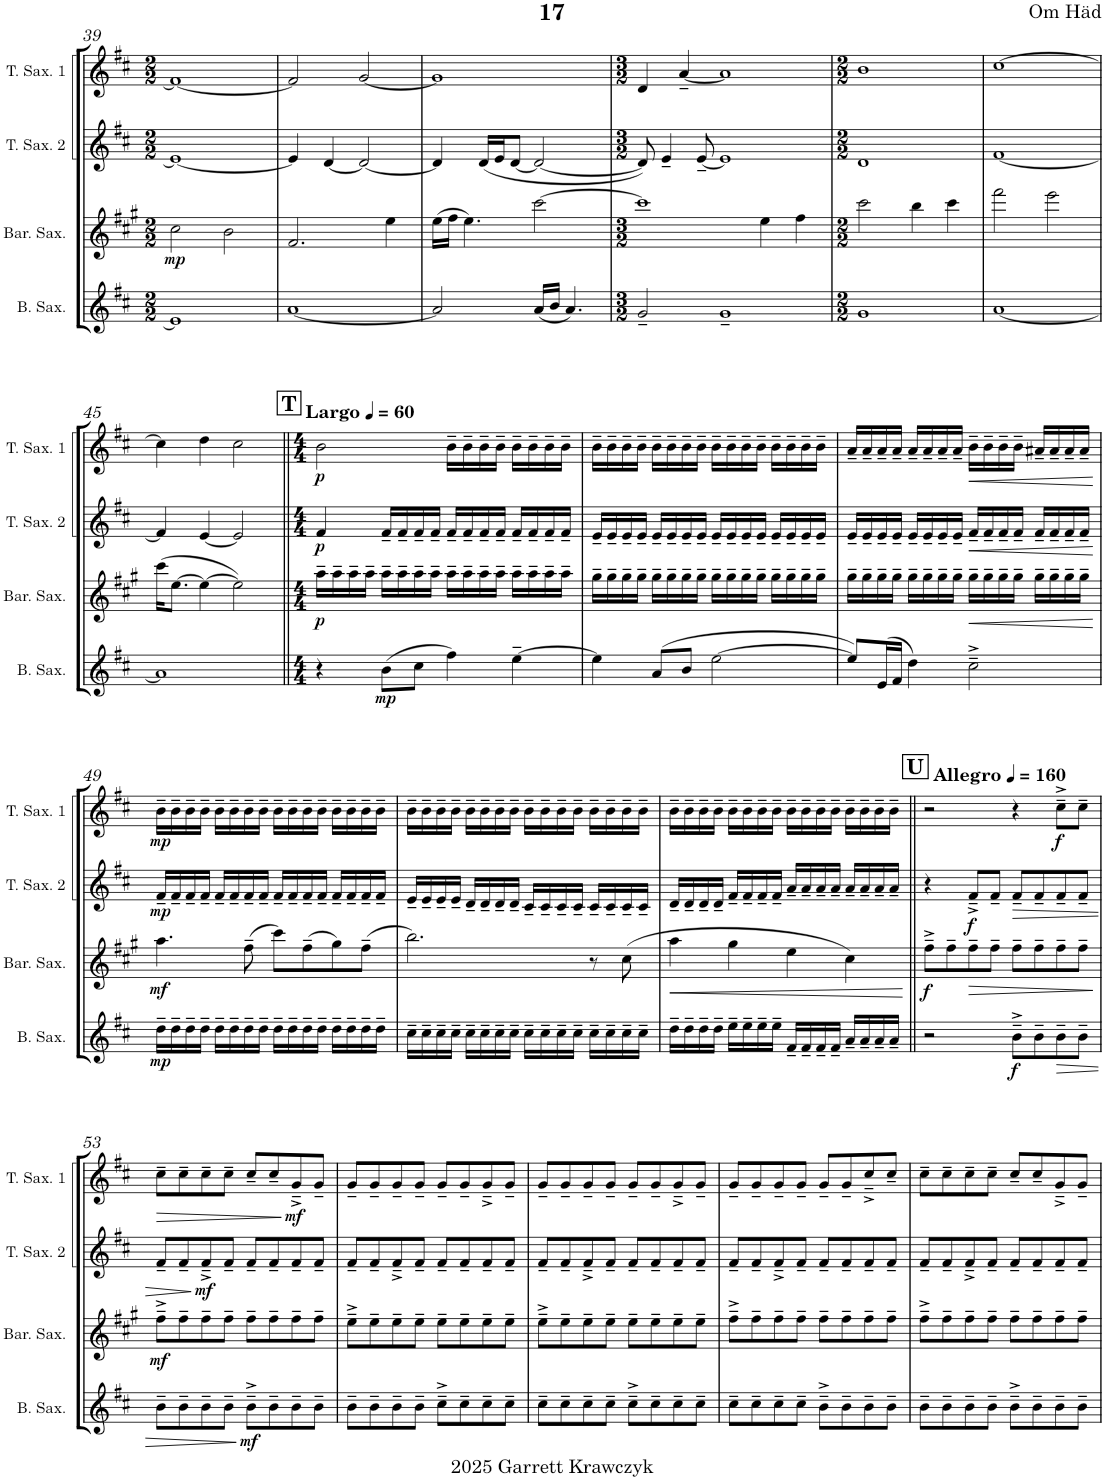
**kern	**dynam	**kern	**dynam	**kern	**dynam	**kern	**dynam
*part4	*part4	*part3	*part3	*part2	*part2	*part1	*part1
*staff4	*staff4	*staff3	*staff3	*staff2	*staff2	*staff1	*staff1
*I"Bass Saxophone	*	*I"Baritone Saxophone	*	*I"Tenor Saxophone 2	*	*I"Tenor Saxophone 1	*
*I'B. Sax.	*	*I'Bar. Sax.	*	*I'T. Sax. 2	*	*I'T. Sax. 1	*
!!LO:PB:g=z
*clefG2	*	*clefG2	*	*clefG2	*	*clefG2	*
*Trd15c26	*	*Trd12c21	*	*Trd8c14	*	*Trd8c14	*
*k[f#c#]	*	*k[f#c#g#]	*	*k[f#c#]	*	*k[f#c#]	*
*M2/2	*	*M2/2	*	*M2/2	*	*M2/2	*
=39	=39	=39	=39	=39	=39	=39	=39
!	!	!	!LO:DY:b	!	!	!	!
1e]	.	2cc#\	mp	1e_	.	1f#_	.
.	.	2b\	.	.	.	.	.
=40	=40	=40	=40	=40	=40	=40	=40
[1a	.	2.f#/	.	4e/]	.	2f#/]	.
.	.	.	.	[4d/	.	.	.
.	.	.	.	2d/_	.	[2g/	.
.	.	4ee\	.	.	.	.	.
=41	=41	=41	=41	=41	=41	=41	=41
2a/]	.	(16ee\LL	.	4d/]	.	1g]	.
.	.	16ff#\JJ	.	.	.	.	.
.	.	4.ee\)	.	.	.	.	.
.	.	.	.	(16d/LL	.	.	.
.	.	.	.	16e/J	.	.	.
.	.	.	.	[8d/J	.	.	.
(16a/LL	.	[2ccc#\	.	2d/_	.	.	.
16b/JJ	.	.	.	.	.	.	.
4.a/)	.	.	.	.	.	.	.
=42	=42	=42	=42	=42	=42	=42	=42
*M3/2	*	*M3/2	*	*M3/2	*	*M3/2	*
2g~/	.	1ccc#]	.	8d/])	.	4d/	.
.	.	.	.	4e~/	.	.	.
.	.	.	.	.	.	[4a~/	.
.	.	.	.	[8e~/	.	.	.
1g~	.	.	.	1e]	.	1a]	.
.	.	4ee\	.	.	.	.	.
.	.	4ff#\	.	.	.	.	.
=43	=43	=43	=43	=43	=43	=43	=43
*M2/2	*	*M2/2	*	*M2/2	*	*M2/2	*
1g	.	2ccc#\	.	1d	.	1b	.
.	.	4bb\	.	.	.	.	.
.	.	4ccc#\	.	.	.	.	.
=44	=44	=44	=44	=44	=44	=44	=44
[1a	.	2fff#\	.	[1f#	.	[1cc#	.
.	.	2eee\	.	.	.	.	.
!!LO:LB:g=z
=45	=45	=45	=45	=45	=45	=45	=45
1a]	.	(16ccc#\KL	.	4f#/]	.	4cc#\]	.
.	.	[8.ee\J	.	.	.	.	.
.	.	4ee\_	.	[4e/	.	4dd\	.
.	.	2ee\])	.	2e/]	.	2cc#\	.
=46||	=46||	=46||	=46||	=46||	=46||	=46||	=46||
*M4/4	*	*M4/4	*	*M4/4	*	*M4/4	*
!	!	!	!LO:DY:b	!	!LO:DY:b	!	!LO:DY:b
4r	.	16aa~\LL	p	4f#/	p	2b\	p
.	.	16aa~\	.	.	.	.	.
.	.	16aa~\	.	.	.	.	.
.	.	16aa~\JJ	.	.	.	.	.
!	!LO:DY:b	!	!	!	!	!	!
(8b\L	mp	16aa~\LL	.	16f#~/LL	.	.	.
.	.	16aa~\	.	16f#~/	.	.	.
8cc#\J	.	16aa~\	.	16f#~/	.	.	.
.	.	16aa~\JJ	.	16f#~/JJ	.	.	.
4ff#\)	.	16aa~\LL	.	16f#~/LL	.	16b~\LL	.
.	.	16aa~\	.	16f#~/	.	16b~\	.
.	.	16aa~\	.	16f#~/	.	16b~\	.
.	.	16aa~\JJ	.	16f#~/JJ	.	16b~\JJ	.
[4ee~\	.	16aa~\LL	.	16f#~/LL	.	16b~\LL	.
.	.	16aa~\	.	16f#~/	.	16b~\	.
.	.	16aa~\	.	16f#~/	.	16b~\	.
.	.	16aa~\JJ	.	16f#~/JJ	.	16b~\JJ	.
=47	=47	=47	=47	=47	=47	=47	=47
4ee\]	.	16gg#~\LL	.	16e~/LL	.	16b~\LL	.
.	.	16gg#~\	.	16e~/	.	16b~\	.
.	.	16gg#~\	.	16e~/	.	16b~\	.
.	.	16gg#~\JJ	.	16e~/JJ	.	16b~\JJ	.
(8a/L	.	16gg#~\LL	.	16e~/LL	.	16b~\LL	.
.	.	16gg#~\	.	16e~/	.	16b~\	.
8b/J	.	16gg#~\	.	16e~/	.	16b~\	.
.	.	16gg#~\JJ	.	16e~/JJ	.	16b~\JJ	.
[2ee\	.	16gg#~\LL	.	16e~/LL	.	16b~\LL	.
.	.	16gg#~\	.	16e~/	.	16b~\	.
.	.	16gg#~\	.	16e~/	.	16b~\	.
.	.	16gg#~\JJ	.	16e~/JJ	.	16b~\JJ	.
.	.	16gg#~\LL	.	16e~/LL	.	16b~\LL	.
.	.	16gg#~\	.	16e~/	.	16b~\	.
.	.	16gg#~\	.	16e~/	.	16b~\	.
.	.	16gg#~\JJ	.	16e~/JJ	.	16b~\JJ	.
=48	=48	=48	=48	=48	=48	=48	=48
8ee/L])	.	16gg#~\LL	.	16e~/LL	.	16a~/LL	.
.	.	16gg#~\	.	16e~/	.	16a~/	.
(16e/L	.	16gg#~\	.	16e~/	.	16a~/	.
16f#/JJ	.	16gg#~\JJ	.	16e~/JJ	.	16a~/JJ	.
4dd\)	.	16gg#~\LL	.	16e~/LL	.	16a~/LL	.
.	.	16gg#~\	.	16e~/	.	16a~/	.
.	.	16gg#~\	.	16e~/	.	16a~/	.
.	.	16gg#~\JJ	.	16e~/JJ	.	16a~/JJ	.
!	!	!	!LO:HP:b	!	!LO:HP:b	!	!LO:HP:b
2cc#~^\	.	16gg#~\LL	<	16f#~/LL	<	16b~\LL	<
.	.	16gg#~\	.	16f#~/	.	16b~\	.
.	.	16gg#~\	.	16f#~/	.	16b~\	.
.	.	16gg#~\JJ	.	16f#~/JJ	.	16b~\JJ	.
.	.	16gg#~\LL	.	16f#~/LL	.	16a#X~/LL	.
.	.	16gg#~\	.	16f#~/	.	16a#~/	.
.	.	16gg#~\	.	16f#~/	.	16a#~/	.
.	.	16gg#~\JJ	.	16f#~/JJ	.	16a#~/JJ	.
.	.	.	[	.	[	.	[
!!LO:LB:g=z
=49	=49	=49	=49	=49	=49	=49	=49
!	!LO:DY:b	!	!LO:DY:b	!	!LO:DY:b	!	!LO:DY:b
16dd~\LL	mp	4.aa\	mf	16f#~/LL	mp	16b~\LL	mp
16dd~\	.	.	.	16f#~/	.	16b~\	.
16dd~\	.	.	.	16f#~/	.	16b~\	.
16dd~\JJ	.	.	.	16f#~/JJ	.	16b~\JJ	.
16dd~\LL	.	.	.	16f#~/LL	.	16b~\LL	.
16dd~\	.	.	.	16f#~/	.	16b~\	.
16dd~\	.	(8ff#~\	.	16f#~/	.	16b~\	.
16dd~\JJ	.	.	.	16f#~/JJ	.	16b~\JJ	.
16dd~\LL	.	8ccc#\L)	.	16f#~/LL	.	16b~\LL	.
16dd~\	.	.	.	16f#~/	.	16b~\	.
16dd~\	.	(8ff#~\	.	16f#~/	.	16b~\	.
16dd~\JJ	.	.	.	16f#~/JJ	.	16b~\JJ	.
16dd~\LL	.	8gg#\)	.	16f#~/LL	.	16b~\LL	.
16dd~\	.	.	.	16f#~/	.	16b~\	.
16dd~\	.	(8ff#~\J	.	16f#~/	.	16b~\	.
16dd~\JJ	.	.	.	16f#~/JJ	.	16b~\JJ	.
=50	=50	=50	=50	=50	=50	=50	=50
16cc#~\LL	.	2.bb\)	.	16e~/LL	.	16b~\LL	.
16cc#~\	.	.	.	16e~/	.	16b~\	.
16cc#~\	.	.	.	16e~/	.	16b~\	.
16cc#~\JJ	.	.	.	16e~/JJ	.	16b~\JJ	.
16cc#~\LL	.	.	.	16d~/LL	.	16b~\LL	.
16cc#~\	.	.	.	16d~/	.	16b~\	.
16cc#~\	.	.	.	16d~/	.	16b~\	.
16cc#~\JJ	.	.	.	16d~/JJ	.	16b~\JJ	.
16cc#~\LL	.	.	.	16c#~/LL	.	16b~\LL	.
16cc#~\	.	.	.	16c#~/	.	16b~\	.
16cc#~\	.	.	.	16c#~/	.	16b~\	.
16cc#~\JJ	.	.	.	16c#~/JJ	.	16b~\JJ	.
16cc#~\LL	.	8r	.	16c#~/LL	.	16b~\LL	.
16cc#~\	.	.	.	16c#~/	.	16b~\	.
16cc#~\	.	(8cc#\	.	16c#~/	.	16b~\	.
16cc#~\JJ	.	.	.	16c#~/JJ	.	16b~\JJ	.
=51	=51	=51	=51	=51	=51	=51	=51
!	!	!	!LO:HP:b	!	!	!	!
16dd~\LL	.	4aa\	<	16d~/LL	.	16b~\LL	.
16dd~\	.	.	.	16d~/	.	16b~\	.
16dd~\	.	.	.	16d~/	.	16b~\	.
16dd~\JJ	.	.	.	16d~/JJ	.	16b~\JJ	.
16ee~\LL	.	4gg#\	.	16f#~/LL	.	16b~\LL	.
16ee~\	.	.	.	16f#~/	.	16b~\	.
16ee~\	.	.	.	16f#~/	.	16b~\	.
16ee~\JJ	.	.	.	16f#~/JJ	.	16b~\JJ	.
16f#~/LL	.	4ee\	.	16a~/LL	.	16b~\LL	.
16f#~/	.	.	.	16a~/	.	16b~\	.
16f#~/	.	.	.	16a~/	.	16b~\	.
16f#~/JJ	.	.	.	16a~/JJ	.	16b~\JJ	.
16a~/LL	.	4cc#\)	.	16a~/LL	.	16b~\LL	.
16a~/	.	.	.	16a~/	.	16b~\	.
16a~/	.	.	.	16a~/	.	16b~\	.
16a~/JJ	.	.	.	16a~/JJ	.	16b~\JJ	.
.	.	.	[	.	.	.	.
=52||	=52||	=52||	=52||	=52||	=52||	=52||	=52||
!	!	!	!LO:DY:b	!	!	!	!
2r	.	8ff#~^\L	f	4r	.	2r	.
.	.	8ff#~\	.	.	.	.	.
!	!	!	!LO:HP:b	!	!LO:DY:b	!	!
.	.	8ff#~\	>	8f#~^/L	f	.	.
.	.	8ff#~\J	.	8f#~/J	.	.	.
!	!LO:DY:b	!	!	!	!LO:HP:b	!	!
8b~^\L	f	8ff#~\L	.	8f#~/L	>	4r	.
8b~\	.	8ff#~\	.	8f#~/	.	.	.
!	!LO:HP:b	!	!	!	!	!	!LO:DY:b
8b~\	>	8ff#~\	.	8f#~/	.	8cc#~^\L	f
8b~\J	.	8ff#~\J	.	8f#~/J	.	8cc#~\J	.
.	.	.	]	.	.	.	.
!!LO:LB:g=z
=53	=53	=53	=53	=53	=53	=53	=53
!	!	!	!LO:DY:b	!	!	!	!LO:HP:b
8b~\L	.	8ff#~^\L	mf	8f#~/L	.	8cc#~\L	>
8b~\	.	8ff#~\	.	8f#~/	.	8cc#~\	.
!	!	!	!	!	!LO:DY:n=1:b	!	!
8b~\	.	8ff#~\	.	8f#~^/	] mf	8cc#~\	.
8b~\J	.	8ff#~\J	.	8f#~/J	.	8cc#~\J	.
!	!LO:DY:n=1:b	!	!	!	!	!	!
8b~^\L	] mf	8ff#~\L	.	8f#~/L	.	8cc#~/L	.
8b~\	.	8ff#~\	.	8f#~/	.	8cc#~/	.
!	!	!	!	!	!	!	!LO:DY:n=1:b
8b~\	.	8ff#~\	.	8f#~/	.	8g~^/	] mf
8b~\J	.	8ff#~\J	.	8f#~/J	.	8g~/J	.
=54	=54	=54	=54	=54	=54	=54	=54
8b~\L	.	8ee~^\L	.	8f#~/L	.	8g~/L	.
8b~\	.	8ee~\	.	8f#~/	.	8g~/	.
8b~\	.	8ee~\	.	8f#~^/	.	8g~/	.
8b~\J	.	8ee~\J	.	8f#~/J	.	8g~/J	.
8cc#~^\L	.	8ee~\L	.	8f#~/L	.	8g~/L	.
8cc#~\	.	8ee~\	.	8f#~/	.	8g~/	.
8cc#~\	.	8ee~\	.	8f#~/	.	8g~^/	.
8cc#~\J	.	8ee~\J	.	8f#~/J	.	8g~/J	.
=55	=55	=55	=55	=55	=55	=55	=55
8cc#~\L	.	8ee~^\L	.	8f#~/L	.	8g~/L	.
8cc#~\	.	8ee~\	.	8f#~/	.	8g~/	.
8cc#~\	.	8ee~\	.	8f#~^/	.	8g~/	.
8cc#~\J	.	8ee~\J	.	8f#~/J	.	8g~/J	.
8cc#~^\L	.	8ee~\L	.	8f#~/L	.	8g~/L	.
8cc#~\	.	8ee~\	.	8f#~/	.	8g~/	.
8cc#~\	.	8ee~\	.	8f#~/	.	8g~^/	.
8cc#~\J	.	8ee~\J	.	8f#~/J	.	8g~/J	.
=56	=56	=56	=56	=56	=56	=56	=56
8cc#~\L	.	8ff#~^\L	.	8f#~/L	.	8g~/L	.
8cc#~\	.	8ff#~\	.	8f#~/	.	8g~/	.
8cc#~\	.	8ff#~\	.	8f#~^/	.	8g~/	.
8cc#~\J	.	8ff#~\J	.	8f#~/J	.	8g~/J	.
8b~^\L	.	8ff#~\L	.	8f#~/L	.	8g~/L	.
8b~\	.	8ff#~\	.	8f#~/	.	8g~/	.
8b~\	.	8ff#~\	.	8f#~/	.	8cc#~^/	.
8b~\J	.	8ff#~\J	.	8f#~/J	.	8cc#~/J	.
=57	=57	=57	=57	=57	=57	=57	=57
8b~\L	.	8ff#~^\L	.	8f#~/L	.	8cc#~\L	.
8b~\	.	8ff#~\	.	8f#~/	.	8cc#~\	.
8b~\	.	8ff#~\	.	8f#~^/	.	8cc#~\	.
8b~\J	.	8ff#~\J	.	8f#~/J	.	8cc#~\J	.
8b~^\L	.	8ff#~\L	.	8f#~/L	.	8cc#~/L	.
8b~\	.	8ff#~\	.	8f#~/	.	8cc#~/	.
8b~\	.	8ff#~\	.	8f#~/	.	8g~^/	.
8b~\J	.	8ff#~\J	.	8f#~/J	.	8g~/J	.
=	=	=	=	=	=	=	=
*-	*-	*-	*-	*-	*-	*-	*-
